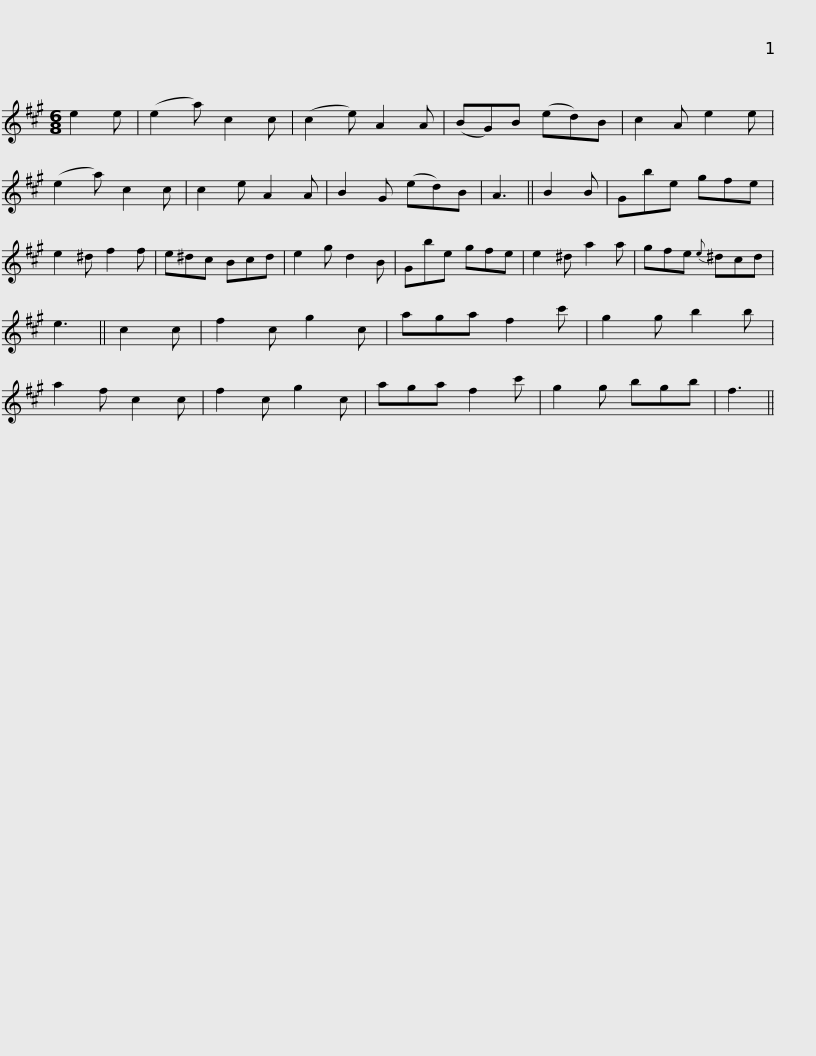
X:1
L:1/8
M:6/8
I:linebreak $
K:A
V:1 treble
V:1
 e2 e | (e2 a) c2 c | (c2 e) A2 A | (BG)B (ed)B | c2 A e2 e | %5
 (e2 a) c2 c | c2 e A2 A | B2 G (ed)B | A3 || B2 B |$ %10
 Gbe gfe | e2 ^d f2 f | e^dc Bcd | e2 g d2 B | Gbe gfe | %15
 e2 ^d a2 a | gfe{e} ^dcd | e3 ||$ c2 c | f2 c g2 c | %20
 aga f2 c' | g2 g b2 b | a2 f c2 c | f2 c g2 c | aga f2 c' | %25
 g2 g bgb | f3 || %27
